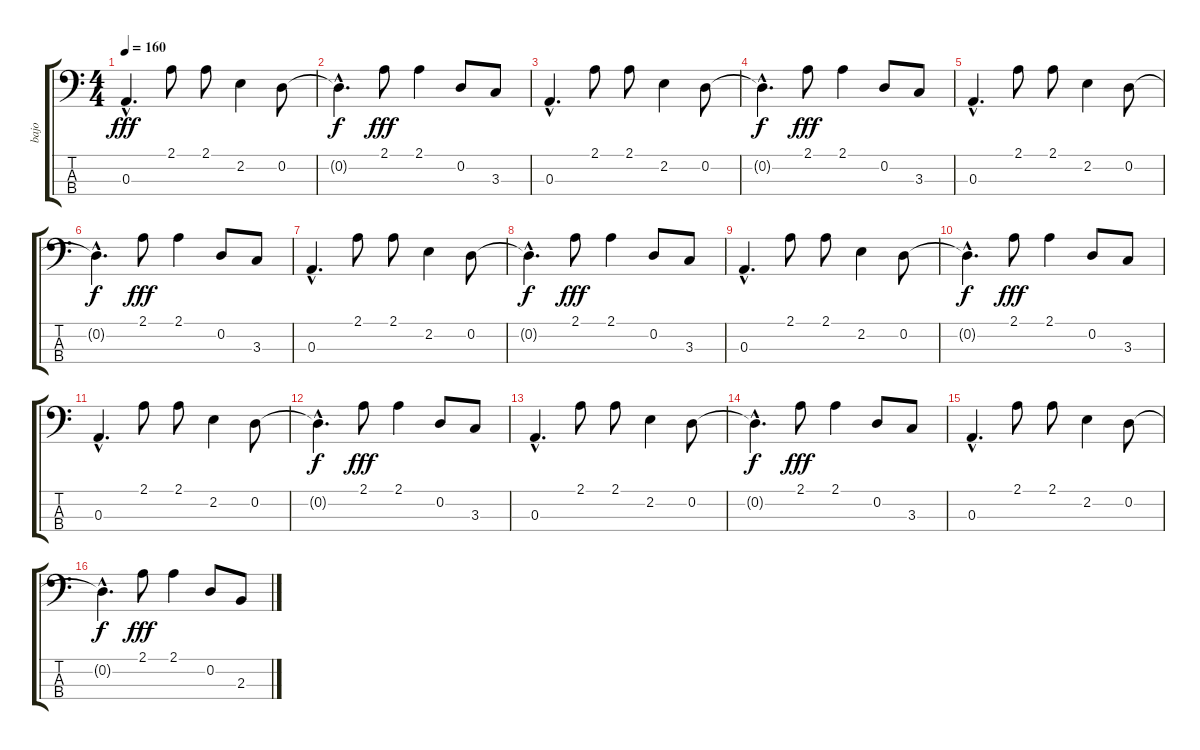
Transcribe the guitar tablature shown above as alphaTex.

\track ("bajo" "bajo") {instrument electricbassfinger}
\staff {score tabs}
\tuning (G2 D2 A1 E1) {hide}
\ts (4 4)
\tempo 160
\clef f4
\ks c
0.3{hac}.4{d dy fff} 2.1.8 2.1.8 2.2.4 0.2.8 |
0.2{hac t}.4{d dy f} 2.1.8{dy fff} 2.1.4 0.2.8 3.3.8 |
0.3{hac}.4{d} 2.1.8 2.1.8 2.2.4 0.2.8 |
0.2{hac t}.4{d dy f} 2.1.8{dy fff} 2.1.4 0.2.8 3.3.8 |
0.3{hac}.4{d} 2.1.8 2.1.8 2.2.4 0.2.8 |
0.2{hac t}.4{d dy f} 2.1.8{dy fff} 2.1.4 0.2.8 3.3.8 |
0.3{hac}.4{d} 2.1.8 2.1.8 2.2.4 0.2.8 |
0.2{hac t}.4{d dy f} 2.1.8{dy fff} 2.1.4 0.2.8 3.3.8 |
0.3{hac}.4{d} 2.1.8 2.1.8 2.2.4 0.2.8 |
0.2{hac t}.4{d dy f} 2.1.8{dy fff} 2.1.4 0.2.8 3.3.8 |
0.3{hac}.4{d} 2.1.8 2.1.8 2.2.4 0.2.8 |
0.2{hac t}.4{d dy f} 2.1.8{dy fff} 2.1.4 0.2.8 3.3.8 |
0.3{hac}.4{d} 2.1.8 2.1.8 2.2.4 0.2.8 |
0.2{hac t}.4{d dy f} 2.1.8{dy fff} 2.1.4 0.2.8 3.3.8 |
0.3{hac}.4{d} 2.1.8 2.1.8 2.2.4 0.2.8 |
0.2{hac t}.4{d dy f} 2.1.8{dy fff} 2.1.4 0.2.8 2.3.8
